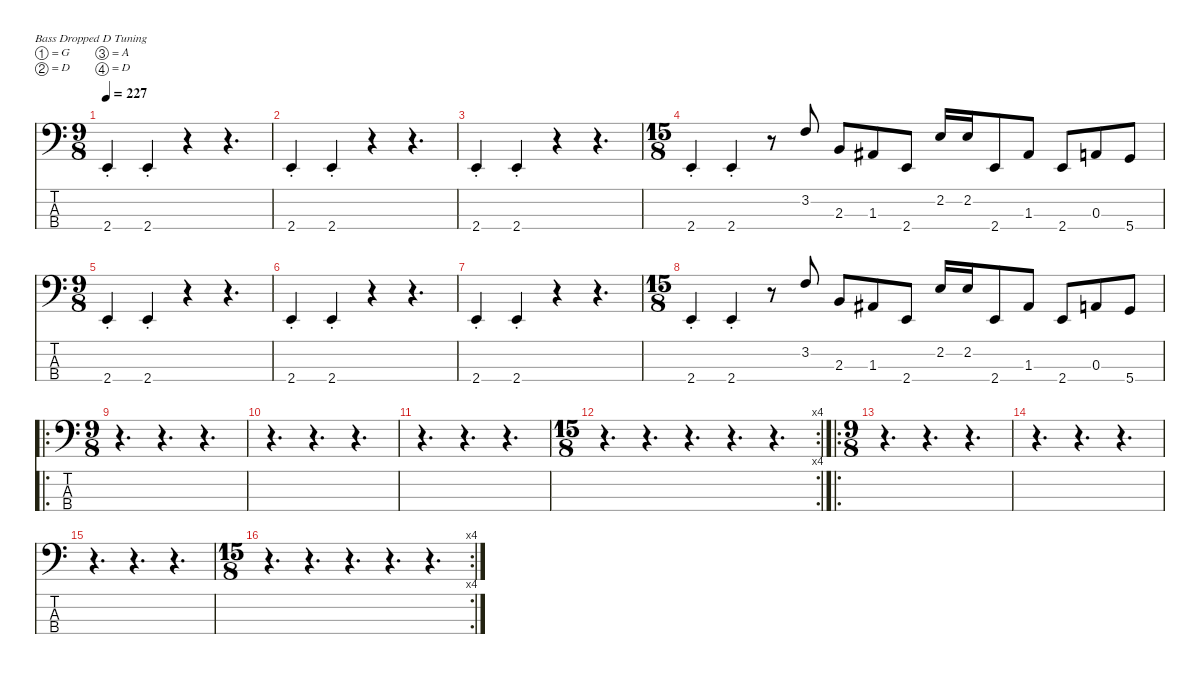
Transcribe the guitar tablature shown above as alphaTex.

\defaultSystemsLayout 4
\hideDynamics
\bracketExtendMode nobrackets
\singleTrackTrackNamePolicy hidden
\multiTrackTrackNamePolicy hidden
\firstSystemTrackNameMode fullname
\firstSystemTrackNameOrientation horizontal
\otherSystemsTrackNameOrientation horizontal
\track ("Bass [Martin Mendez]" "el.bs.") {defaultSystemsLayout 4 instrument electricbassfinger}
\staff {score tabs}
\tuning (G2 D2 A1 D1)
\ts (9 8)
\beaming (8 3 3 3)
\tempo 227
\clef f4
\ks c
2.4{st}.4{dy mf beam Up} 2.4{st}.4{beam Up} r.4{beam Up} r.4{d beam Up} |
2.4{st}.4{beam Up} 2.4{st}.4{beam Up} r.4{beam Up} r.4{d beam Up} |
2.4{st}.4{beam Up} 2.4{st}.4{beam Up} r.4{beam Up} r.4{d beam Up} |
\ts (15 8)
\beaming (8 3 3 3 3 3)
2.4{st}.4{beam Up} 2.4{st}.4{beam Up} r.8{beam Up} 3.2.8{beam Down} 2.3.8{beam Up} 1.3{acc #}.8{beam Up} 2.4.8{beam Up} 2.2.16{beam Up} 2.2.16{beam Up} 2.4.8{beam Up} 1.3{acc #}.8{beam Up} 2.4.8{beam Up} 0.3.8{beam Up} 5.4.8{beam Up} |
\ts (9 8)
\beaming (8 3 3 3)
2.4{st}.4{beam Up} 2.4{st}.4{beam Up} r.4{beam Up} r.4{d beam Up} |
2.4{st}.4{beam Up} 2.4{st}.4{beam Up} r.4{beam Up} r.4{d beam Up} |
2.4{st}.4{beam Up} 2.4{st}.4{beam Up} r.4{beam Up} r.4{d beam Up} |
\ts (15 8)
\beaming (8 3 3 3 3 3)
2.4{st}.4{beam Up} 2.4{st}.4{beam Up} r.8{beam Up} 3.2.8{beam Down} 2.3.8{beam Up} 1.3{acc #}.8{beam Up} 2.4.8{beam Up} 2.2.16{beam Up} 2.2.16{beam Up} 2.4.8{beam Up} 1.3{acc #}.8{beam Up} 2.4.8{beam Up} 0.3.8{beam Up} 5.4.8{beam Up} |
\ro
\ts (9 8)
\beaming (8 3 2 2 2)
r.4{d beam Down} r.4{d beam Down} r.4{d beam Down} |
r.4{d beam Down} r.4{d beam Down} r.4{d beam Down} |
r.4{d beam Down} r.4{d beam Down} r.4{d beam Down} |
\rc 4
\ts (15 8)
\beaming (8 6 3 3 3)
r.4{d beam Down} r.4{d beam Down} r.4{d beam Down} r.4{d beam Down} r.4{d beam Down} |
\ro
\ts (9 8)
\beaming (8 3 2 2 2)
r.4{d beam Down} r.4{d beam Down} r.4{d beam Down} |
r.4{d beam Down} r.4{d beam Down} r.4{d beam Down} |
r.4{d beam Down} r.4{d beam Down} r.4{d beam Down} |
\rc 4
\ts (15 8)
\beaming (8 6 3 3 3)
r.4{d beam Down} r.4{d beam Down} r.4{d beam Down} r.4{d beam Down} r.4{d beam Down}
